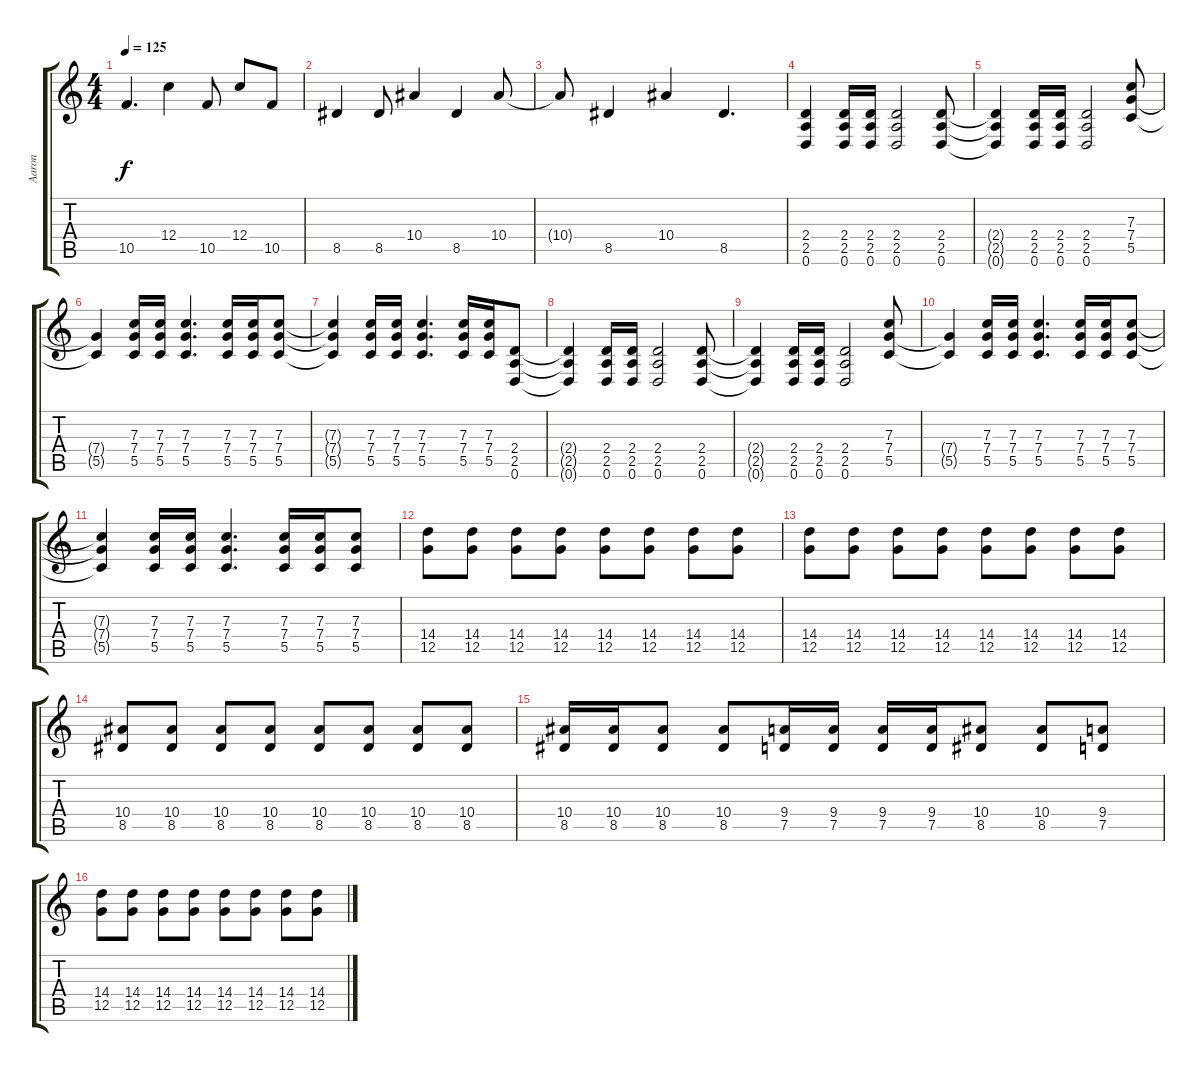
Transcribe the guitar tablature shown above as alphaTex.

\track ("Aaron" "Aaron") {instrument distortionguitar}
\staff {score tabs}
\tuning (D4 A3 F3 C3 G2 D2) {hide}
\ts (4 4)
\tempo 125
\clef g2
\ks c
10.5.4{d dy f} 12.4.4 10.5.8 12.4.8 10.5.8 |
8.5.4 8.5.8 10.4.4 8.5.4 10.4.8 |
10.4{t}.8 8.5.4 10.4.4 8.5.4{d} |
(2.4 2.5 0.6).4 (2.4 2.5 0.6).16 (2.4 2.5 0.6).16 (2.4 2.5 0.6).2 (2.4 2.5 0.6).8 |
(2.4{t} 2.5{t} 0.6{t}).4 (2.4 2.5 0.6).16 (2.4 2.5 0.6).16 (2.4 2.5 0.6).2 (7.3 7.4 5.5).8 |
(7.4{t} 5.5{t}).4 (7.3 7.4 5.5).16 (7.3 7.4 5.5).16 (7.3 7.4 5.5).4{d} (7.3 7.4 5.5).16 (7.3 7.4 5.5).16 (7.3 7.4 5.5).8 |
(7.3{t} 7.4{t} 5.5{t}).4 (7.3 7.4 5.5).16 (7.3 7.4 5.5).16 (7.3 7.4 5.5).4{d} (7.3 7.4 5.5).16 (7.3 7.4 5.5).16 (2.4 2.5 0.6).8 |
(2.4{t} 2.5{t} 0.6{t}).4 (2.4 2.5 0.6).16 (2.4 2.5 0.6).16 (2.4 2.5 0.6).2 (2.4 2.5 0.6).8 |
(2.4{t} 2.5{t} 0.6{t}).4 (2.4 2.5 0.6).16 (2.4 2.5 0.6).16 (2.4 2.5 0.6).2 (7.3 7.4 5.5).8 |
(7.4{t} 5.5{t}).4 (7.3 7.4 5.5).16 (7.3 7.4 5.5).16 (7.3 7.4 5.5).4{d} (7.3 7.4 5.5).16 (7.3 7.4 5.5).16 (7.3 7.4 5.5).8 |
(7.3{t} 7.4{t} 5.5{t}).4 (7.3 7.4 5.5).16 (7.3 7.4 5.5).16 (7.3 7.4 5.5).4{d} (7.3 7.4 5.5).16 (7.3 7.4 5.5).16 (7.3 7.4 5.5).8 |
(14.4 12.5).8 (14.4 12.5).8 (14.4 12.5).8 (14.4 12.5).8 (14.4 12.5).8 (14.4 12.5).8 (14.4 12.5).8 (14.4 12.5).8 |
(14.4 12.5).8 (14.4 12.5).8 (14.4 12.5).8 (14.4 12.5).8 (14.4 12.5).8 (14.4 12.5).8 (14.4 12.5).8 (14.4 12.5).8 |
(10.4 8.5).8 (10.4 8.5).8 (10.4 8.5).8 (10.4 8.5).8 (10.4 8.5).8 (10.4 8.5).8 (10.4 8.5).8 (10.4 8.5).8 |
(10.4 8.5).16 (10.4 8.5).16 (10.4 8.5).8 (10.4 8.5).8 (9.4 7.5).16 (9.4 7.5).16 (9.4 7.5).16 (9.4 7.5).16 (10.4 8.5).8 (10.4 8.5).8 (9.4 7.5).8 |
(14.4 12.5).8 (14.4 12.5).8 (14.4 12.5).8 (14.4 12.5).8 (14.4 12.5).8 (14.4 12.5).8 (14.4 12.5).8 (14.4 12.5).8
